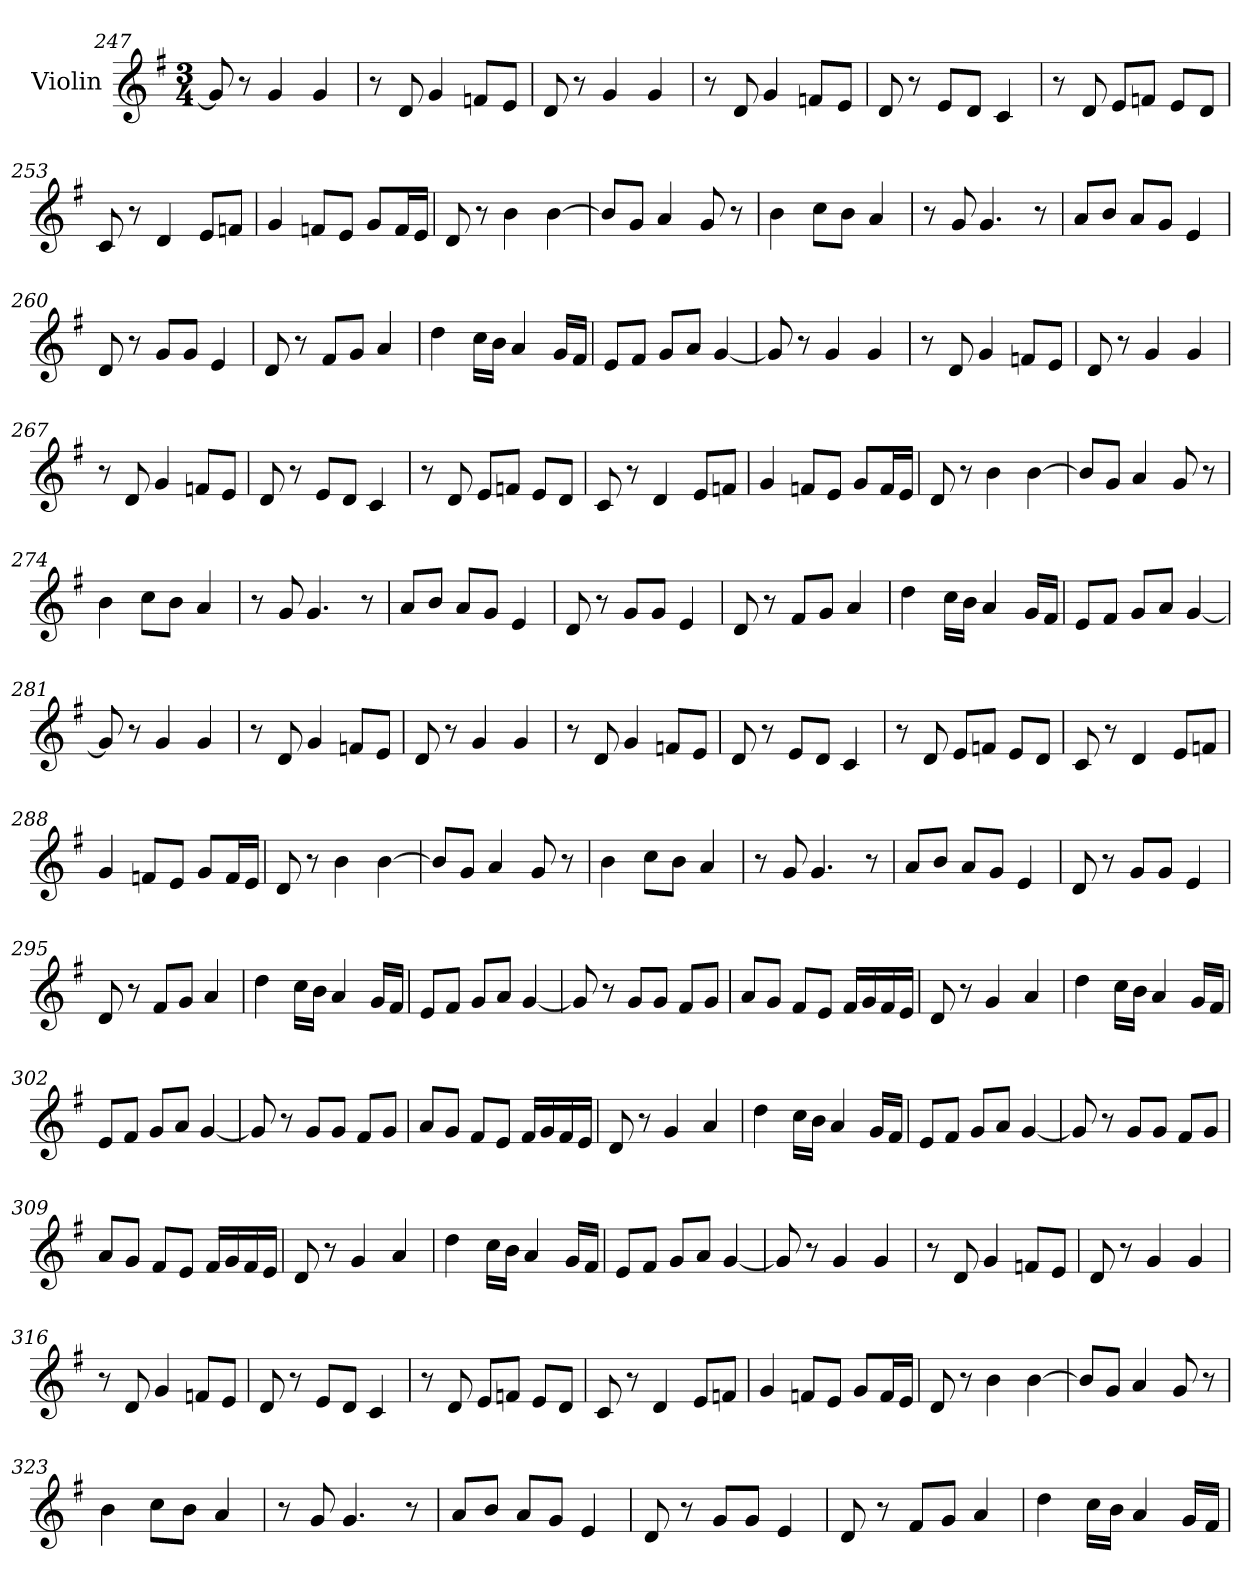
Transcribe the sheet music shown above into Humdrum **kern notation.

**kern
*part1
*staff1
*I"Violin
*clefG2
*k[f#]
*G:
*M3/4
=247
8g/]
8r
4g/
4g/
=248
8r
8d/
4g/
8fn/L
8e/J
=249
8d/
8r
4g/
4g/
!!LO:PB:g=z
=250
8r
8d/
4g/
8fn/L
8e/J
=251
8d/
8r
8ei/L
8di/J
4ci/
=252
8r
8d/
8e/L
8fnj/J
8ej/L
8dj/J
=253
8c/
8r
4d/
8e/L
8fn/J
=254
4g/
8fn/L
8e/J
8g/L
16f/L
16e/JJ
=255
8d/
8r
4b\
[4b\
!!LO:LB:g=z
=256
8b/L]
8g/J
4a/
8g/
8r
=257
4b\
8cc\L
8b\J
4a/
=258
8r
8g/
4.g/
8r
=259
8a/L
8bZ/J
8aZ/L
8gZ/J
4e/
=260
8d/
8r
8g/L
8g/J
4e/
=261
8d/
8r
8f#/L
8g/J
4a/
!!LO:LB:g=z
=262
4dd\
16cc\LL
16bZ\JJ
4aZ/
16gZ/LL
16f#/JJ
=263
8eV/L
8f#V/J
8gV/L
8a/J
[4g/
=264
8g/]
8r
4g/
4g/
=265
8r
8d/
4g/
8fn/L
8e/J
=266
8d/
8r
4g/
4g/
=267
8r
8d/
4g/
8fn/L
8e/J
!!LO:LB:g=z
=268
8d/
8r
8ei/L
8di/J
4ci/
=269
8r
8d/
8e/L
8fnj/J
8ej/L
8dj/J
=270
8c/
8r
4d/
8e/L
8fn/J
=271
4g/
8fn/L
8e/J
8g/L
16f/L
16e/JJ
=272
8d/
8r
4b\
[4b\
=273
8b/L]
8g/J
4a/
8g/
8r
!!LO:LB:g=z
=274
4b\
8cc\L
8b\J
4a/
=275
8r
8g/
4.g/
8r
=276
8a/L
8bZ/J
8aZ/L
8gZ/J
4e/
=277
8d/
8r
8g/L
8g/J
4e/
=278
8d/
8r
8f#/L
8g/J
4a/
=279
4dd\
16cc\LL
16bZ\JJ
4aZ/
16gZ/LL
16f#/JJ
!!LO:LB:g=z
=280
8eV/L
8f#V/J
8gV/L
8a/J
[4g/
=281
8g/]
8r
4g/
4g/
=282
8r
8d/
4g/
8fn/L
8e/J
=283
8d/
8r
4g/
4g/
=284
8r
8d/
4g/
8fn/L
8e/J
=285
8d/
8r
8ei/L
8di/J
4ci/
!!LO:LB:g=z
=286
8r
8d/
8e/L
8fnj/J
8ej/L
8dj/J
=287
8c/
8r
4d/
8e/L
8fn/J
=288
4g/
8fn/L
8e/J
8g/L
16f/L
16e/JJ
=289
8d/
8r
4b\
[4b\
=290
8b/L]
8g/J
4a/
8g/
8r
=291
4b\
8cc\L
8b\J
4a/
!!LO:LB:g=z
=292
8r
8g/
4.g/
8r
=293
8a/L
8bZ/J
8aZ/L
8gZ/J
4e/
=294
8d/
8r
8g/L
8g/J
4e/
=295
8d/
8r
8f#/L
8g/J
4a/
=296
4dd\
16cc\LL
16bZ\JJ
4aZ/
16gZ/LL
16f#/JJ
=297
8eV/L
8f#V/J
8gV/L
8a/J
[4g/
!!LO:PB:g=z
=298
8g/]
8r
8g/L
8g/J
8f#/L
8g/J
=299
8a/L
8g/J
8f#/L
8eV/J
16f#V/LL
16gV/
16f#/
16e/JJ
=300
8d/
8r
4g/
4a/
=301
4dd\
16cc\LL
16bZ\JJ
4aZ/
16gZ/LL
16f#/JJ
=302
8eV/L
8f#V/J
8gV/L
8a/J
[4g/
=303
8g/]
8r
8g/L
8g/J
8f#/L
8g/J
!!LO:LB:g=z
=304
8a/L
8g/J
8f#/L
8eV/J
16f#V/LL
16gV/
16f#/
16e/JJ
=305
8d/
8r
4g/
4a/
=306
4dd\
16cc\LL
16bZ\JJ
4aZ/
16gZ/LL
16f#/JJ
=307
8eV/L
8f#V/J
8gV/L
8a/J
[4g/
=308
8g/]
8r
8g/L
8g/J
8f#/L
8g/J
!!LO:LB:g=z
=309
8a/L
8g/J
8f#/L
8eV/J
16f#V/LL
16gV/
16f#/
16e/JJ
=310
8d/
8r
4g/
4a/
=311
4dd\
16cc\LL
16bZ\JJ
4aZ/
16gZ/LL
16f#/JJ
=312
8eV/L
8f#V/J
8gV/L
8a/J
[4g/
=313
8g/]
8r
4g/
4g/
=314
8r
8d/
4g/
8fn/L
8e/J
!!LO:LB:g=z
=315
8d/
8r
4g/
4g/
=316
8r
8d/
4g/
8fn/L
8e/J
=317
8d/
8r
8ei/L
8di/J
4ci/
=318
8r
8d/
8e/L
8fnj/J
8ej/L
8dj/J
=319
8c/
8r
4d/
8e/L
8fn/J
=320
4g/
8fn/L
8e/J
8g/L
16f/L
16e/JJ
!!LO:LB:g=z
=321
8d/
8r
4b\
[4b\
=322
8b/L]
8g/J
4a/
8g/
8r
=323
4b\
8cc\L
8b\J
4a/
=324
8r
8g/
4.g/
8r
=325
8a/L
8bZ/J
8aZ/L
8gZ/J
4e/
=326
8d/
8r
8g/L
8g/J
4e/
!!LO:LB:g=z
=327
8d/
8r
8f#/L
8g/J
4a/
=328
4dd\
16cc\LL
16bZ\JJ
4aZ/
16gZ/LL
16f#/JJ
=
*-
